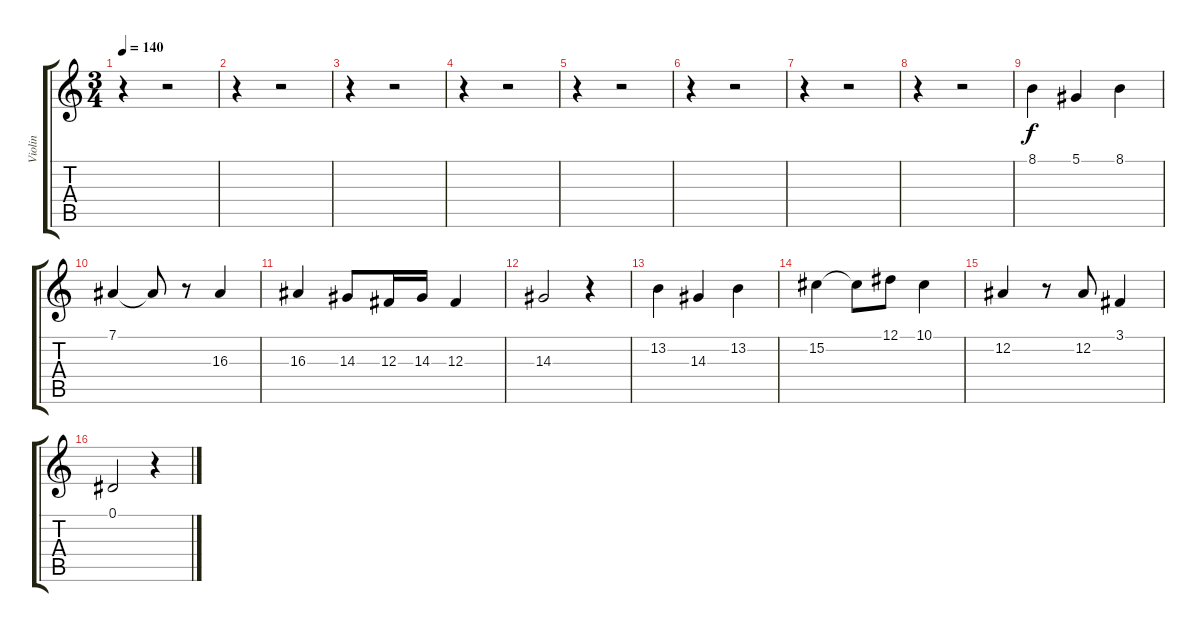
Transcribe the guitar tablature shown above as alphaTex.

\track ("Violin" "Violin") {instrument violin}
\staff {score tabs}
\tuning (Eb4 Bb3 Gb3 Db3 Ab2 Eb2) {hide}
\ts (3 4)
\tempo 140
\clef g2
\ks c
r.4{dy f instrument violin} r.2 |
r.4 r.2 |
r.4 r.2 |
r.4 r.2 |
r.4 r.2 |
r.4 r.2 |
r.4 r.2 |
r.4 r.2 |
8.1.4 5.1.4 8.1.4 |
7.1.4 7.1{t}.8 r.8 16.3.4 |
16.3.4 14.3.8 12.3.16 14.3.16 12.3.4 |
14.3.2 r.4 |
13.2.4 14.3.4 13.2.4 |
15.2.4 15.2{t}.8 12.1.8 10.1.4 |
12.2.4 r.8 12.2.8 3.1.4 |
0.1.2 r.4
